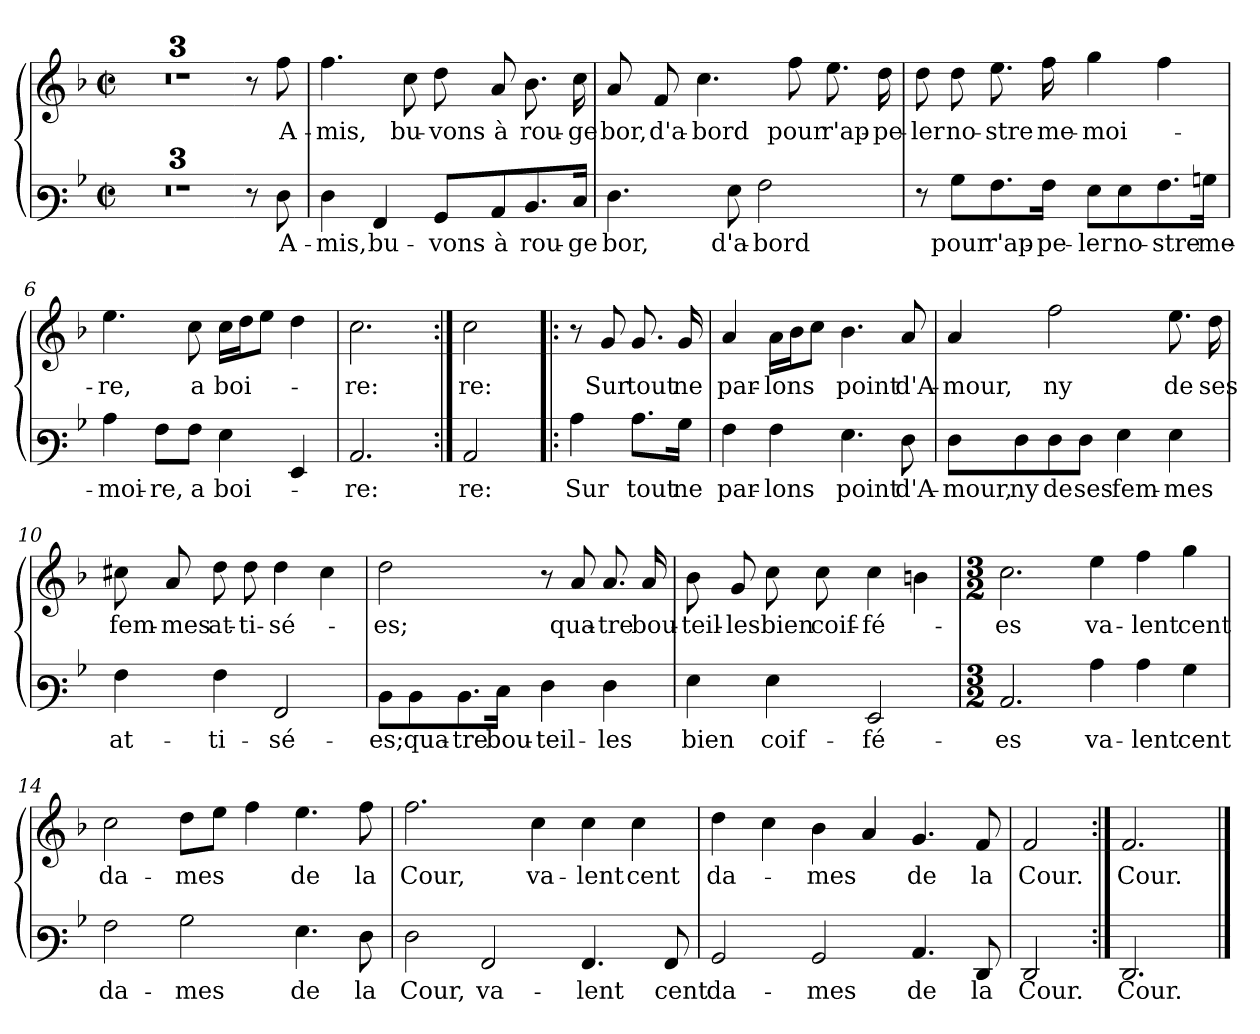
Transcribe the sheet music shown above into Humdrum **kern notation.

**kern	**text	**kern	**text
*part2	*part2	*part1	*part1
*staff2	*staff2	*staff1	*staff1
*clefF3	*	*clefG2	*
*k[b-]	*	*k[b-]	*
*F:	*	*F:	*
*M2/2	*	*M2/2	*
*met(c|)	*	*met(c|)	*
=1	=1	=1	=1
1ryy	.	1ryy	.
=2	=2	=2	=2
1r	.	1r	.
=3	=3	=3	=3
*clefF4	*	*	*
1ryy	.	1ryy	.
=3X1-	=3X1-	=3X1-	=3X1-
8r	.	8r	.
!	!LO:LY:b	!	!LO:LY:b
8F\	A-	8ff\	A-
=3X2	=3X2	=3X2	=3X2
!	!LO:LY:b	!	!LO:LY:b
4F\	-mis,	4.ff\	-mis,
!	!LO:LY:b	!	!
4AA/	bu-	.	.
!	!	!	!LO:LY:b
.	.	8cc\	bu-
!	!LO:LY:b	!	!LO:LY:b
8BB-/L	-vons	8dd\	-vons
!	!LO:LY:b	!	!LO:LY:b
8C/	à	8a/	à
!	!LO:LY:b	!	!LO:LY:b
8.D/	rou-	8.b-\	rou-
!	!LO:LY:b	!	!LO:LY:b
16E/Jk	-ge	16cc\	-ge
=4	=4	=4	=4
!	!LO:LY:b	!	!LO:LY:b
4.F\	bor,	8a/	bor,
!	!	!	!LO:LY:b
.	.	8f/	d'a-
!	!	!	!LO:LY:b
.	.	4.cc\	-bord
!	!LO:LY:b	!	!
8G\	d'a-	.	.
!	!LO:LY:b	!	!
2A\	-bord	.	.
!	!	!	!LO:LY:b
.	.	8ff\	pour
!	!	!	!LO:LY:b
.	.	8.ee\	r'ap-
!	!	!	!LO:LY:b
.	.	16dd\	-pe-
!!LO:LB:g=z
=5	=5	=5	=5
!	!	!	!LO:LY:b
8r	.	8dd\	-ler
!	!LO:LY:b	!	!LO:LY:b
8B-\L	pour	8dd\	no-
!	!LO:LY:b	!	!LO:LY:b
8.A\	r'ap-	8.ee\	-stre
!	!LO:LY:b	!	!LO:LY:b
16A\Jk	-pe-	16ff\	me-
!	!LO:LY:b	!	!LO:LY:b
8G\L	-ler	4gg\	-moi-
!	!LO:LY:b	!	!
8G\	no-	.	.
!	!LO:LY:b	!	!
8.A\	-stre	4ff\	.
!	!LO:LY:b	!	!
16Bn\Jk	me-	.	.
=6	=6	=6	=6
!	!LO:LY:b	!	!LO:LY:b
4c\	-moi-	4.ee\	-re,
!	!LO:LY:b	!	!
8A\L	-re,	.	.
!	!LO:LY:b	!	!LO:LY:b
8A\J	a	8cc\	a
!	!LO:LY:b	!	!LO:LY:b
4G\	boi-	16cc\LL	boi-
.	.	16dd\J	.
.	.	8ee\J	.
4GG/	.	4dd\	.
=7	=7	=7	=7
!	!LO:LY:b	!	!LO:LY:b
2.C/	-re:	2.cc\	-re:
=7X3:|!	=7X3:|!	=7X3:|!	=7X3:|!
!	!LO:LY:b	!	!LO:LY:b
2C/	re:	2cc\	re:
!!LO:LB:g=z
=8!|:	=8!|:	=8!|:	=8!|:
!	!LO:LY:b	!	!
4c\	Sur	8r	.
!	!	!	!LO:LY:b
.	.	8g/	Sur
!	!LO:LY:b	!	!LO:LY:b
8.c\L	tout	8.g/	tout
!	!LO:LY:b	!	!LO:LY:b
16B-\Jk	ne	16g/	ne
=9	=9	=9	=9
!	!LO:LY:b	!	!LO:LY:b
4A\	par-	4a/	par-
!	!LO:LY:b	!	!LO:LY:b
4A\	-lons	16a\LL	-lons
.	.	16b-\J	.
.	.	8cc\J	.
!	!LO:LY:b	!	!LO:LY:b
4.G\	point	4.b-\	point
!	!LO:LY:b	!	!LO:LY:b
8F\	d'A-	8a/	d'A-
=10	=10	=10	=10
!	!LO:LY:b	!	!LO:LY:b
8F\L	-mour,	4a/	-mour,
!	!LO:LY:b	!	!
8F\	ny	.	.
!	!LO:LY:b	!	!LO:LY:b
8F\	de	2ff\	ny
!	!LO:LY:b	!	!
8F\J	ses	.	.
!	!LO:LY:b	!	!
4G\	fem-	.	.
!	!LO:LY:b	!	!LO:LY:b
4G\	-mes	8.ee\	de
!	!	!	!LO:LY:b
.	.	16dd\	ses
=10X4	=10X4	=10X4	=10X4
!	!LO:LY:b	!	!LO:LY:b
4A\	at-	8cc#X\	fem-
!	!	!	!LO:LY:b
.	.	8a/	-mes
!	!LO:LY:b	!	!LO:LY:b
4A\	-ti-	8dd\	at-
!	!	!	!LO:LY:b
.	.	8dd\	-ti-
!	!LO:LY:b	!	!LO:LY:b
2AA/	-sé-	4dd\	-sé-
.	.	4cc#\	.
!!LO:LB:g=z
=11	=11	=11	=11
!	!LO:LY:b	!	!LO:LY:b
8D\L	-es;	2dd\	-es;
!	!LO:LY:b	!	!
8D\	qua-	.	.
!	!LO:LY:b	!	!
8.D\	-tre	.	.
!	!LO:LY:b	!	!
16E\Jk	bou-	.	.
!	!LO:LY:b	!	!
4F\	-teil-	8r	.
!	!	!	!LO:LY:b
.	.	8a/	qua-
!	!LO:LY:b	!	!LO:LY:b
4F\	-les	8.a/	-tre
!	!	!	!LO:LY:b
.	.	16a/	bou-
=12	=12	=12	=12
!	!LO:LY:b	!	!LO:LY:b
4G\	bien	8b-\	-teil-
!	!	!	!LO:LY:b
.	.	8g/	-les
!	!LO:LY:b	!	!LO:LY:b
4G\	coif-	8cc\	bien
!	!	!	!LO:LY:b
.	.	8cc\	coif-
!	!LO:LY:b	!	!LO:LY:b
2GG/	-fé-	4cc\	-fé-
.	.	4bn\	.
=13	=13	=13	=13
*M3/2	*	*M3/2	*
!	!LO:LY:b	!	!LO:LY:b
2.C/	-es	2.cc\	-es
!	!LO:LY:b	!	!LO:LY:b
4c\	va-	4ee\	va-
!	!LO:LY:b	!	!LO:LY:b
4c\	-lent	4ff\	-lent
!	!LO:LY:b	!	!LO:LY:b
4B-\	cent	4gg\	cent
!!LO:LB:g=z
=14	=14	=14	=14
!	!LO:LY:b	!	!LO:LY:b
2A\	da-	2cc\	da-
!	!LO:LY:b	!	!LO:LY:b
2B-\	-mes	8dd\L	-mes
.	.	8ee\J	.
.	.	4ff\	.
!	!LO:LY:b	!	!LO:LY:b
4.G\	de	4.ee\	de
!	!LO:LY:b	!	!LO:LY:b
8F\	la	8ff\	la
=15	=15	=15	=15
!	!LO:LY:b	!	!LO:LY:b
2F\	Cour,	2.ff\	Cour,
!	!LO:LY:b	!	!
2AA/	va-	.	.
!	!	!	!LO:LY:b
.	.	4cc\	va-
!	!LO:LY:b	!	!LO:LY:b
4.AA/	-lent	4cc\	-lent
!	!	!	!LO:LY:b
.	.	4cc\	cent
!	!LO:LY:b	!	!
8AA/	cent	.	.
=16	=16	=16	=16
!	!LO:LY:b	!	!LO:LY:b
2BB-/	da-	4dd\	da-
.	.	4cc\	.
!	!LO:LY:b	!	!LO:LY:b
2BB-/	-mes	4b-\	-mes
.	.	4a/	.
!	!LO:LY:b	!	!LO:LY:b
4.C/	de	4.g/	de
!	!LO:LY:b	!	!LO:LY:b
8FF/	la	8f/	la
=17	=17	=17	=17
!	!LO:LY:b	!	!LO:LY:b
2FF/	Cour.	2f>/	Cour.
=18:|!	=18:|!	=18:|!	=18:|!
!	!LO:LY:b	!	!LO:LY:b
2.FF/	Cour.	2.f/	Cour.
==	==	==	==
*-	*-	*-	*-
